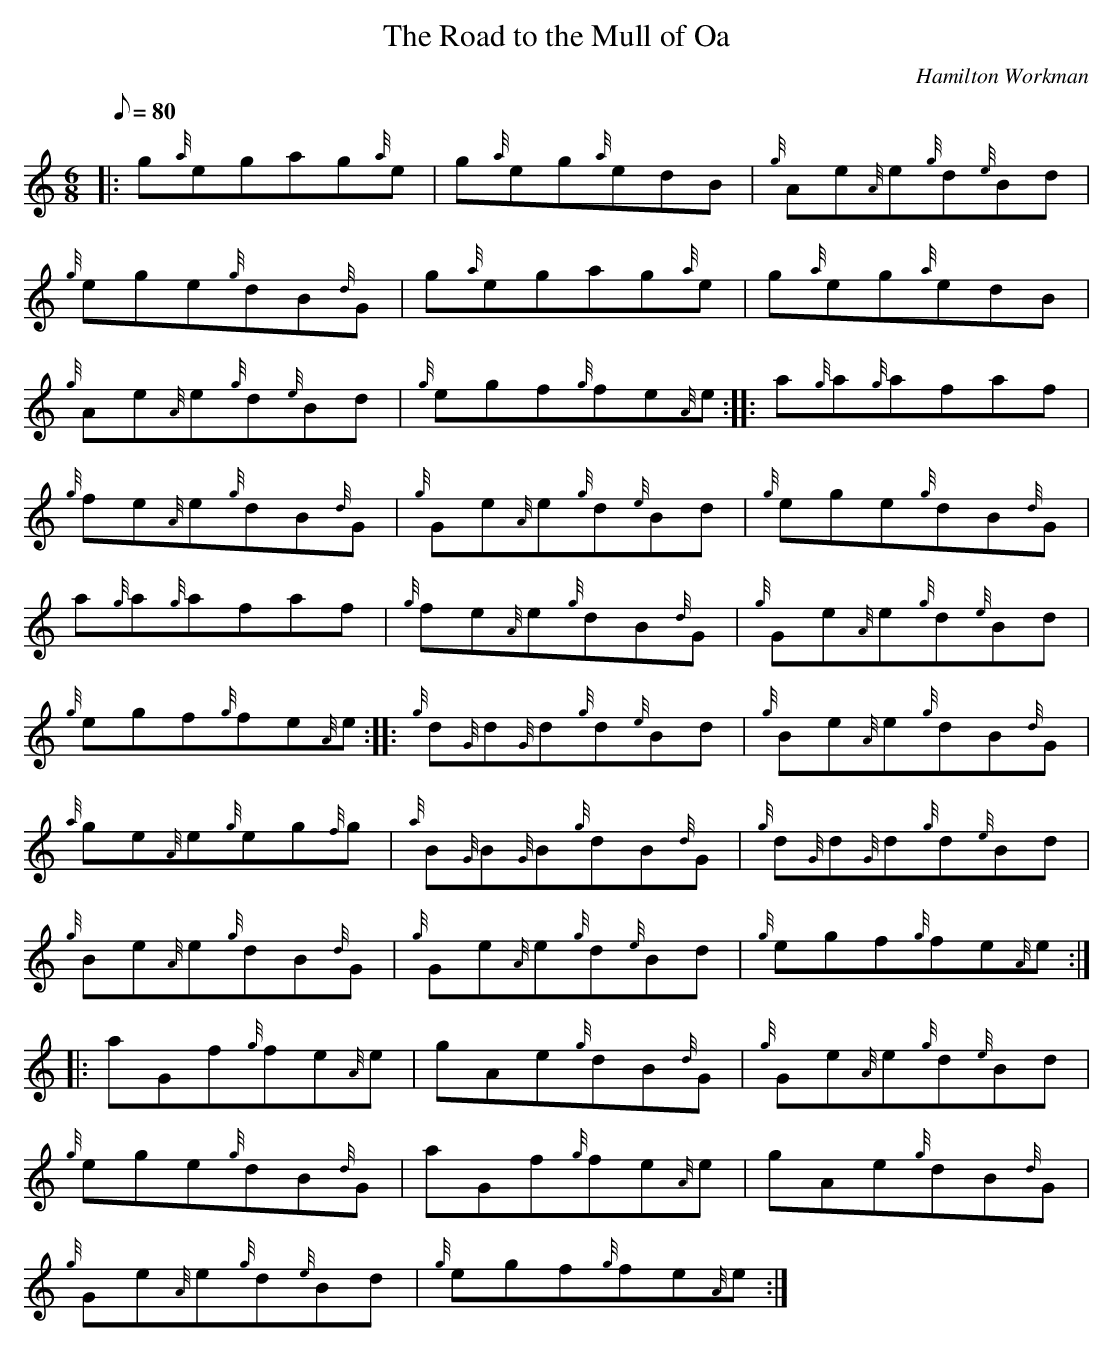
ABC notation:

X:1
T:The Road to the Mull of Oa
M:6/8
L:1/8
Q:80
C:Hamilton Workman
K:HP
|: g{a}egag{a}e | \
g{a}eg{a}edB | \
{g}Ae{A}e{g}d{e}Bd |
{g}ege{g}dB{d}G | \
g{a}egag{a}e | \
g{a}eg{a}edB |
{g}Ae{A}e{g}d{e}Bd | \
{g}egf{g}fe{A}e :: \
a{g}a{g}afaf |
{g}fe{A}e{g}dB{d}G | \
{g}Ge{A}e{g}d{e}Bd | \
{g}ege{g}dB{d}G |
a{g}a{g}afaf | \
{g}fe{A}e{g}dB{d}G | \
{g}Ge{A}e{g}d{e}Bd |
{g}egf{g}fe{A}e :: \
{g}d{G}d{G}d{g}d{e}Bd | \
{g}Be{A}e{g}dB{d}G |
{a}ge{A}e{g}eg{f}g | \
{a}B{G}B{G}B{g}dB{d}G | \
{g}d{G}d{G}d{g}d{e}Bd |
{g}Be{A}e{g}dB{d}G | \
{g}Ge{A}e{g}d{e}Bd | \
{g}egf{g}fe{A}e ::
aGf{g}fe{A}e | \
gAe{g}dB{d}G | \
{g}Ge{A}e{g}d{e}Bd |
{g}ege{g}dB{d}G | \
aGf{g}fe{A}e | \
gAe{g}dB{d}G |
{g}Ge{A}e{g}d{e}Bd | \
{g}egf{g}fe{A}e :|
